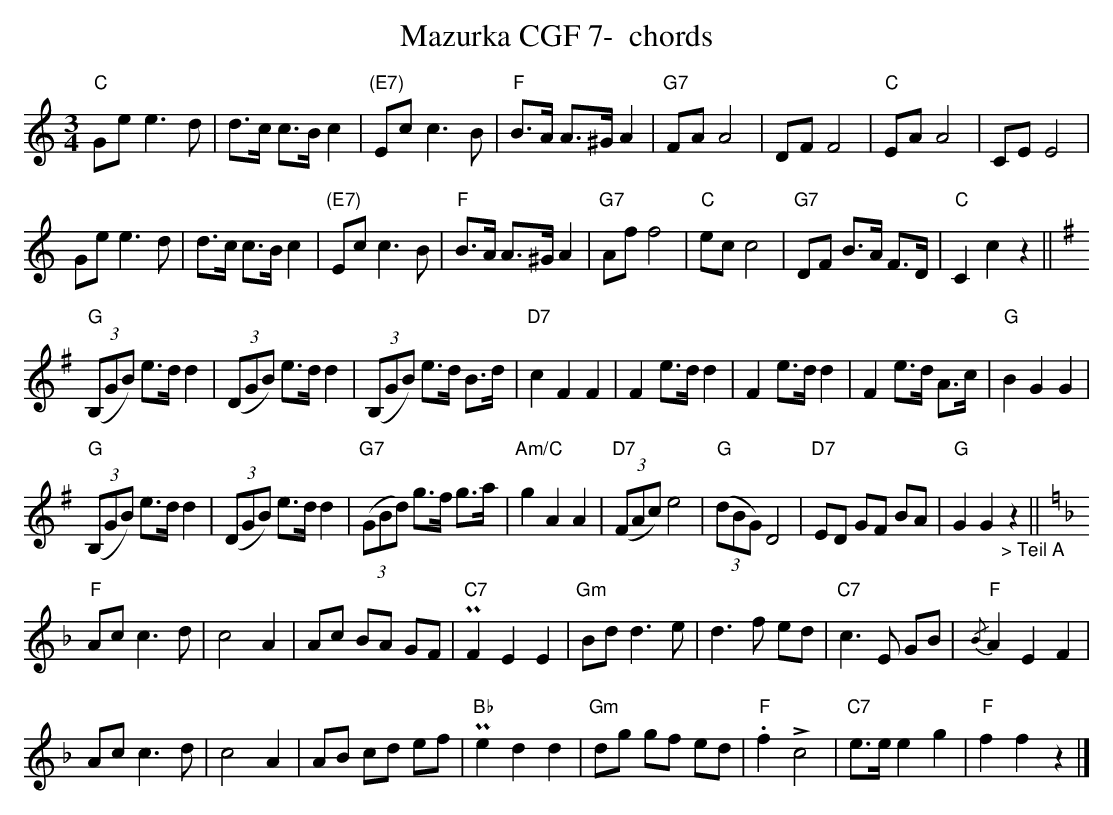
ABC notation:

X:1
T:Mazurka CGF 7-  chords
M:3/4
L:1/8
K:Cmaj%%MIDI gchordon
"C"Ge e3d | d>c c>B c2 | "(E7)"Ec c3B | "F"B>A A>^G A2 | "G7"FAA4 | DFF4 | "C"EAA4 | CEE4 |
Ge e3d | d>c c>B c2 | "(E7)"Ec c3B | "F"B>A A>^GA2 | "G7"Aff4 | "C"ecc4 | "G7"DF B>A F>D | "C"C2c2z2 || [K:Gmaj]
"G"((3B,GB) e>d d2 | ((3DGB) e>d d2 | ((3B,GB) e>d B>d | "D7"c2F2F2 | F2 e>d d2 | F2 e>d d2 | F2 e>d A>c | "G"B2G2G2 |
"G"((3B,GB) e>d d2 | ((3DGB) e>d d2 | "G7"((3GBd) g>f g>a | "Am/C"g2A2A2 | "D7"((3FAc) e4 | "G"((3dBG) D4 | "D7"ED GF BA | "G"G2G2"_> Teil A"z2 || [K:Fmaj]
"F"Ac c3d | c4A2 | Ac BA GF | "C7"PF2E2E2 | "Gm"Bd d3e | d3f ed | "C7"c3E GB | "F"{/B}A2E2F2 |
Ac c3d | c4A2 | AB cd ef | "Bb"Pe2d2d2 | "Gm"dg gf ed | "F".f2!>!c4 | "C7"e>e e2g2 | "F"f2f2z2 |]
